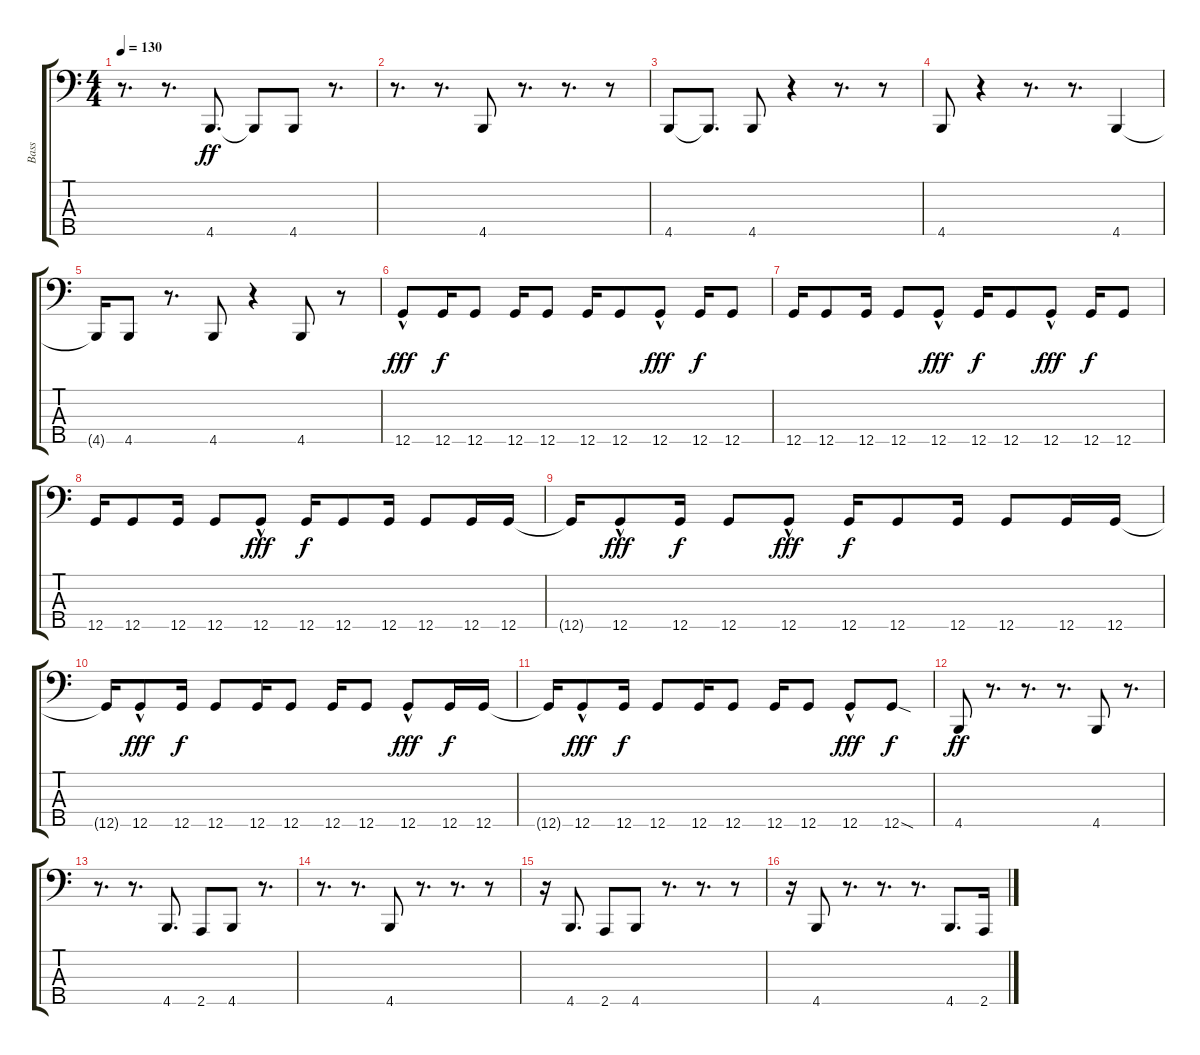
\track ("Bass" "Bass") {instrument electricbassfinger}
\staff {score tabs}
\tuning (D2 A1 E1 A0 G0) {hide}
\ts (4 4)
\tempo 130
\clef f4
\ks c
r.8{d dy ff} r.8{d} 4.5.8{d} 4.5{t}.8 4.5.8 r.8{d} |
r.8{d} r.8{d} 4.5.8 r.8{d} r.8{d} r.8 |
4.5.8 4.5{t}.8{d} 4.5.8 r.4 r.8{d} r.8 |
4.5.8 r.4 r.8{d} r.8{d} 4.5.4 |
4.5{t}.16 4.5.8 r.8{d} 4.5.8 r.4 4.5.8 r.8 |
12.5{hac}.8{dy fff volume 16} 12.5.16{dy f} 12.5.8 12.5.16 12.5.8 12.5.16 12.5.8 12.5{hac}.8{dy fff} 12.5.16{dy f} 12.5.8 |
12.5.16 12.5.8 12.5.16 12.5.8 12.5{hac}.8{dy fff} 12.5.16{dy f} 12.5.8 12.5{hac}.8{dy fff} 12.5.16{dy f} 12.5.8 |
12.5.16 12.5.8 12.5.16 12.5.8 12.5{hac}.8{dy fff} 12.5.16{dy f} 12.5.8 12.5.16 12.5.8 12.5.16 12.5.16 |
12.5{t}.16 12.5{hac}.8{dy fff} 12.5.16{dy f} 12.5.8 12.5{hac}.8{dy fff} 12.5.16{dy f} 12.5.8 12.5.16 12.5.8 12.5.16 12.5.16 |
12.5{t}.16 12.5{hac}.8{dy fff} 12.5.16{dy f} 12.5.8 12.5.16 12.5.8 12.5.16 12.5.8 12.5{hac}.8{dy fff} 12.5.16{dy f} 12.5.16 |
12.5{t}.16 12.5{hac}.8{dy fff} 12.5.16{dy f} 12.5.8 12.5.16 12.5.8 12.5.16 12.5.8 12.5{hac}.8{dy fff} 12.5{sod}.8{dy f} |
4.5.8{dy ff} r.8{d} r.8{d} r.8{d} 4.5.8 r.8{d} |
r.8{d} r.8{d} 4.5.8{d} 2.5.8 4.5.8 r.8{d} |
r.8{d} r.8{d} 4.5.8 r.8{d} r.8{d} r.8 |
r.16 4.5.8{d} 2.5.8 4.5.8 r.8{d} r.8{d} r.8 |
r.16 4.5.8 r.8{d} r.8{d} r.8{d} 4.5.8{d} 2.5.16
